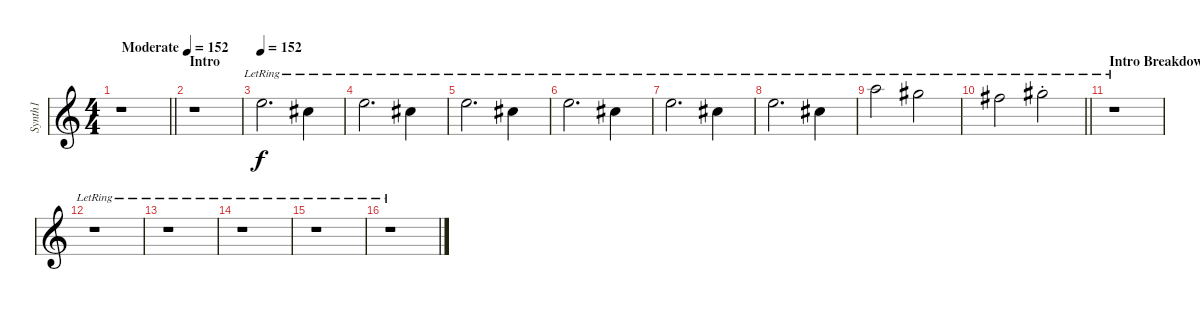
\track ("Synth1" "Synth1") {instrument stringensemble1}
\staff {score}
\tuning (E4 B3 G3 D3 A2 E2) {hide}
\ts (4 4)
\tempo (152 "Moderate")
\clef g2
\barLineRight lightlight
\ks c
r.1{dy f instrument stringensemble1} |
\section ("" "Intro")
r.1 |
\tempo 152
12.1{lr}.2{d volume 8} 9.1{lr}.4 |
12.1{lr}.2{d} 9.1{lr}.4 |
12.1{lr}.2{d} 9.1{lr}.4 |
12.1{lr}.2{d} 9.1{lr}.4 |
12.1{lr}.2{d} 9.1{lr}.4 |
12.1{lr}.2{d} 9.1{lr}.4 |
17.1{lr}.2 16.1{lr}.2 |
\barLineRight lightlight
14.1{lr}.2 16.1{st lr}.2 |
\section ("" "Intro Breakdown")
r.1 |
r.1 |
r.1 |
r.1 |
r.1 |
r.1
